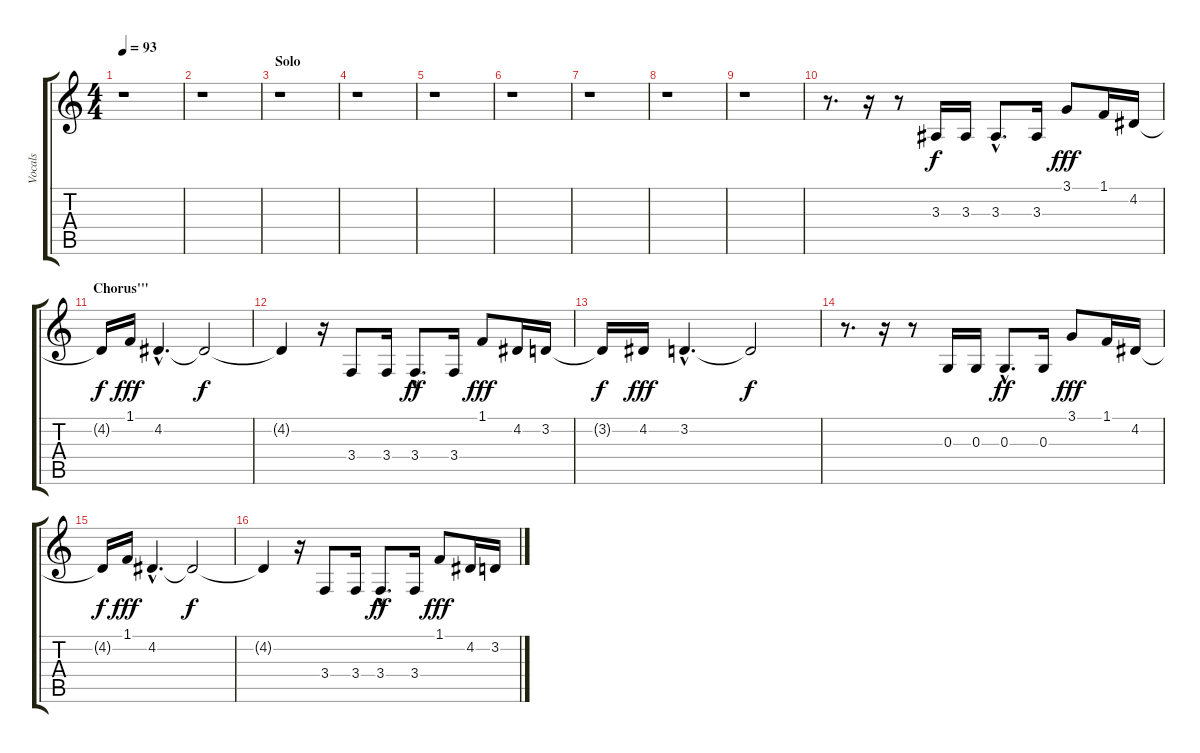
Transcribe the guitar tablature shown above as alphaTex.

\track ("Vocals" "Vocals") {instrument flute}
\staff {score tabs}
\tuning (E4 B3 G3 D3 A2 E2) {hide}
\ts (4 4)
\tempo 93
\clef g2
\ks c
r.1{dy fff} |
r.1 |
\section ("" "Solo")
r.1 |
r.1 |
r.1 |
r.1 |
r.1 |
r.1 |
r.1 |
r.8{d} r.16 r.8 3.3.16{dy f} 3.3.16 3.3{hac}.8{d} 3.3.16 3.1.8{dy fff} 1.1.16 4.2.16 |
\section ("" "Chorus'''")
4.2{t}.16{dy f} 1.1.16{dy fff} 4.2{hac}.4{d} 4.2{t}.2{dy f} |
4.2{t}.4 r.16 3.4.8 3.4.16 3.4{hac}.8{d dy ff} 3.4.16 1.1.8{dy fff} 4.2.16 3.2.16 |
3.2{t}.16{dy f} 4.2.16{dy fff} 3.2{hac}.4{d} 3.2{t}.2{dy f} |
r.8{d} r.16 r.8 0.3.16 0.3.16 0.3{hac}.8{d dy ff} 0.3.16 3.1.8{dy fff} 1.1.16 4.2.16 |
4.2{t}.16{dy f} 1.1.16{dy fff} 4.2{hac}.4{d} 4.2{t}.2{dy f} |
4.2{t}.4 r.16 3.4.8 3.4.16 3.4{hac}.8{d dy ff} 3.4.16 1.1.8{dy fff} 4.2.16 3.2.16
